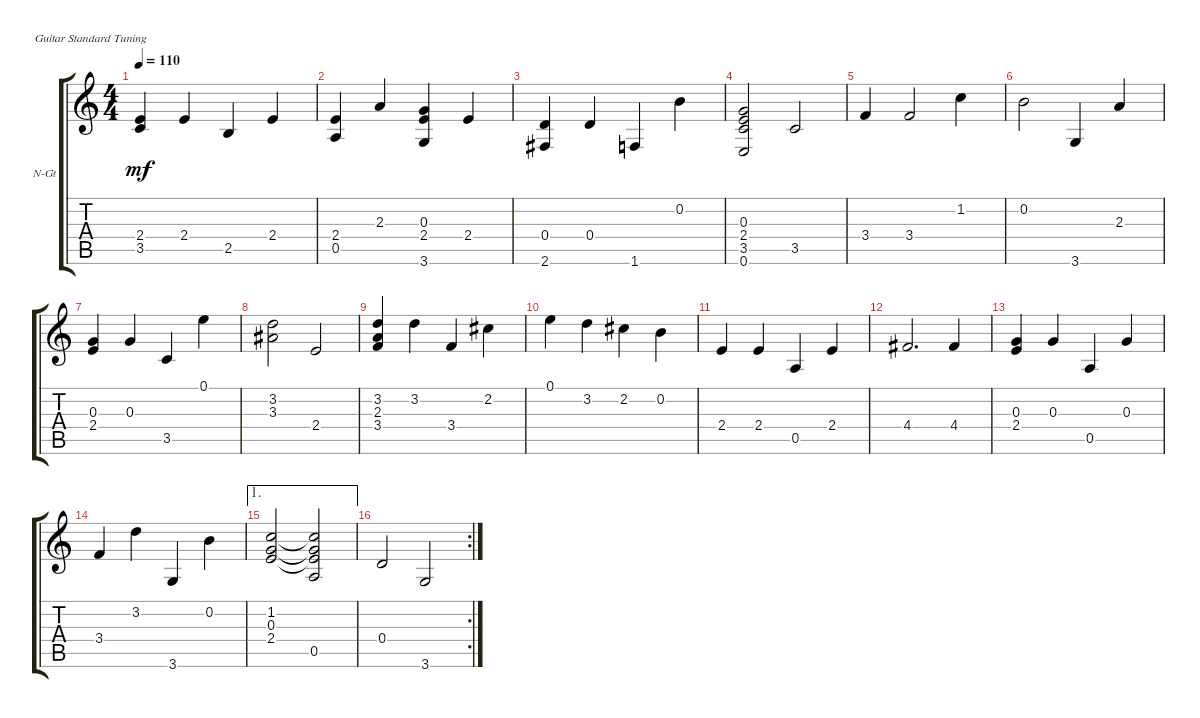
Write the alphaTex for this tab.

\defaultSystemsLayout 4
\bracketExtendMode groupsimilarinstruments
\firstSystemTrackNameOrientation horizontal
\otherSystemsTrackNameOrientation horizontal
\track ("Lead" "N-Gt") {instrument acousticguitarsteel}
\staff {score tabs}
\tuning (E4 B3 G3 D3 A2 E2)
\ts (4 4)
\tempo 110
\clef g2
\ks c
(2.4 3.5).4{dy mf} 2.4.4 2.5.4 2.4.4 |
(2.4 0.5).4 2.3.4 (0.3 2.4 3.6).4 2.4.4 |
(0.4 2.6).4 0.4.4 1.6.4 0.2.4 |
(0.3 2.4 3.5 0.6).2 3.5.2 |
3.4.4 3.4.2 1.2.4 |
0.2.2 3.6.4 2.3.4 |
(0.3 2.4).4 0.3.4 3.5.4 0.1.4 |
(3.2 3.3).2 2.4.2 |
(3.2 2.3 3.4).4 3.2.4 3.4.4 2.2.4 |
0.1.4 3.2.4 2.2.4 0.2.4 |
2.4.4 2.4.4 0.5.4 2.4.4 |
4.4.2{d} 4.4.4 |
(2.4 0.3).4 0.3.4 0.5.4 0.3.4 |
3.4.4 3.2.4 3.6.4 0.2.4 |
\ae 1
(1.2 0.3 2.4).2 (2.4{t} 0.3{t} 1.2{t} 0.5).2 |
\rc 2
0.4.2 3.6.2
